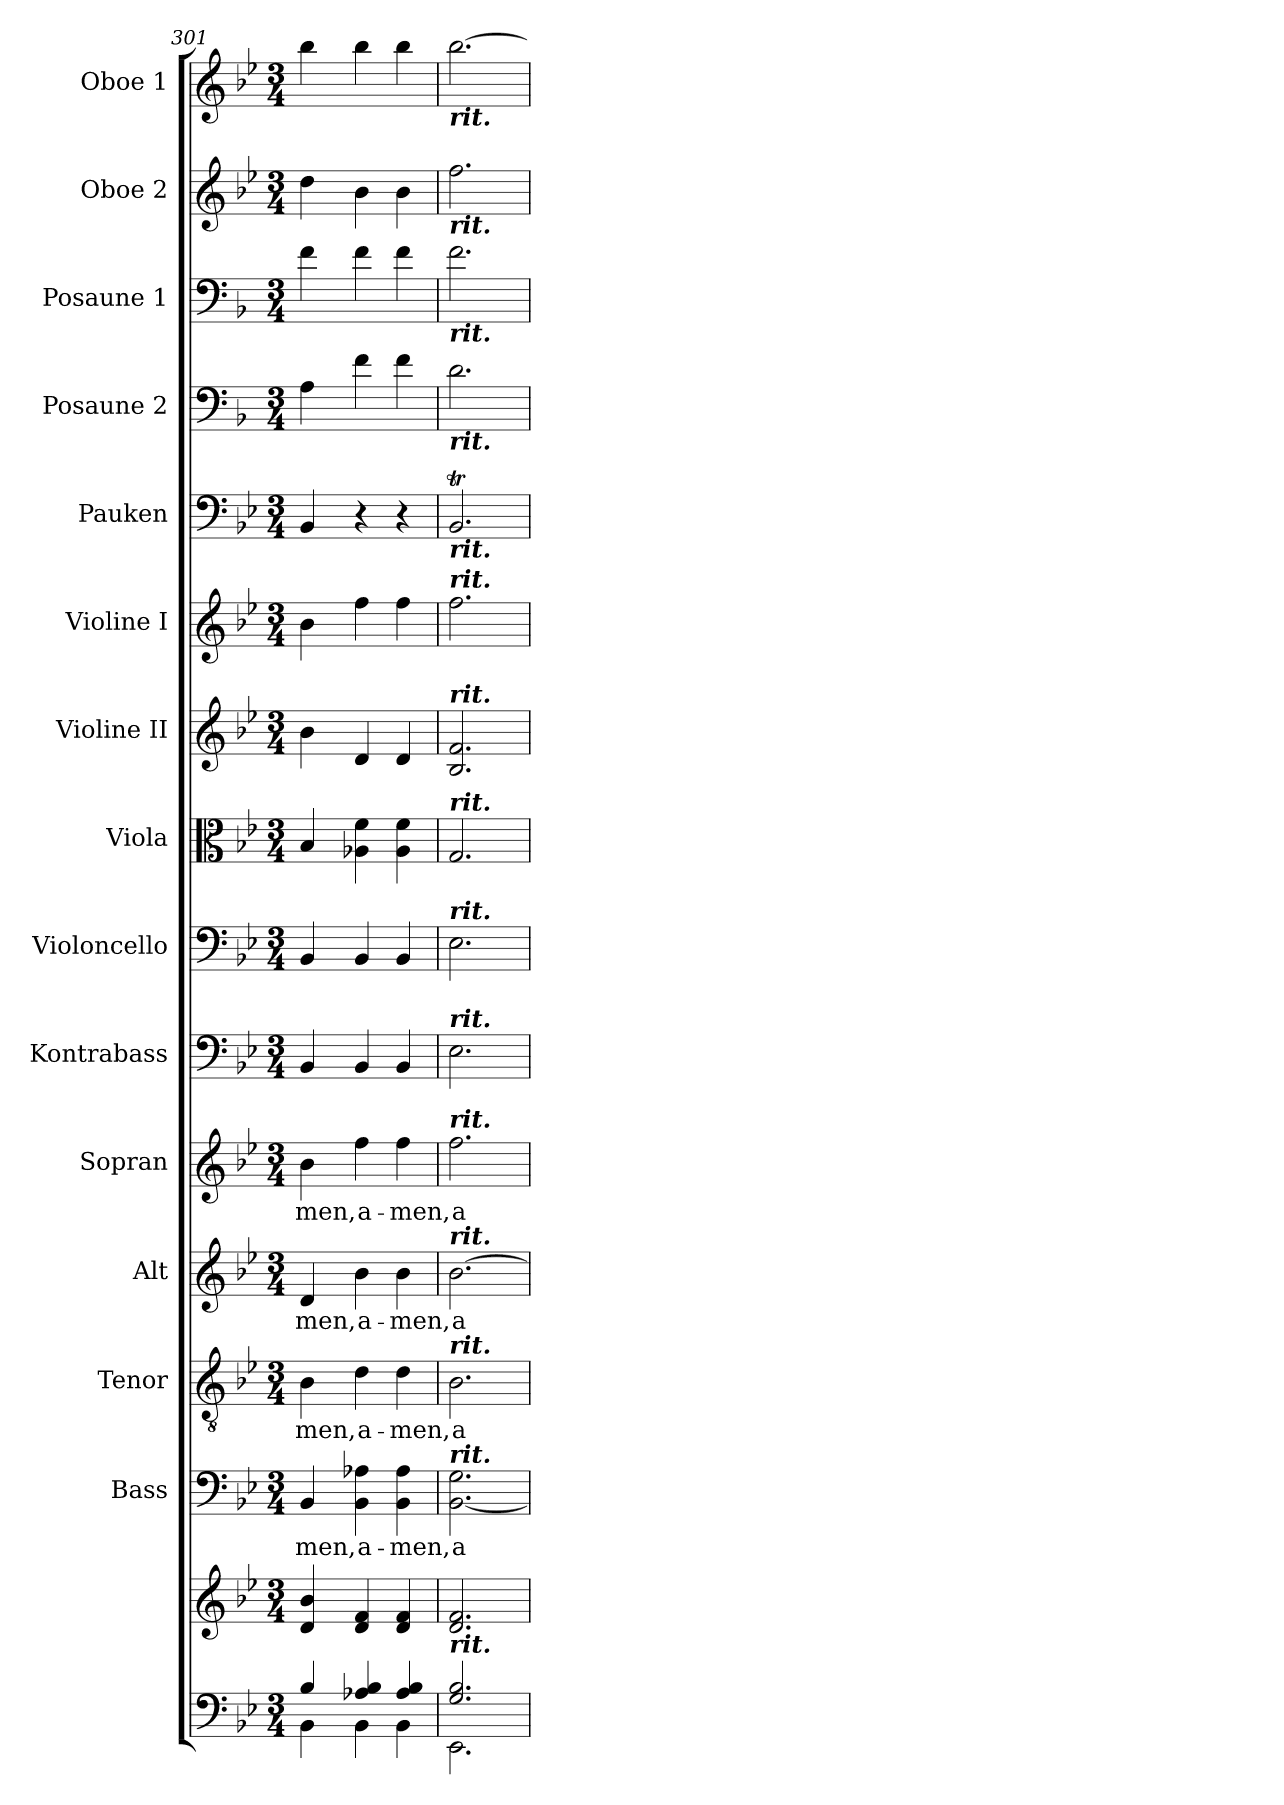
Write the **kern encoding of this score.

**kern	**kern	**kern	**text	**kern	**text	**kern	**text	**kern	**text	**kern	**kern	**kern	**kern	**kern	**kern	**kern	**kern	**kern	**kern
*part15	*part15	*part14	*part14	*part13	*part13	*part12	*part12	*part11	*part11	*part10	*part9	*part8	*part7	*part6	*part5	*part4	*part3	*part2	*part1
*staff16	*staff15	*staff14	*staff14	*staff13	*staff13	*staff12	*staff12	*staff11	*staff11	*staff10	*staff9	*staff8	*staff7	*staff6	*staff5	*staff4	*staff3	*staff2	*staff1
*	*	*I"Bass	*	*I"Tenor	*	*I"Alt	*	*I"Sopran	*	*I"Kontrabass	*I"Violoncello	*I"Viola	*I"Violine II	*I"Violine I	*I"Pauken	*I"Posaune 2	*I"Posaune 1	*I"Oboe 2	*I"Oboe 1
*	*	*I'B.	*	*I'T.	*	*I'A.	*	*I'S.	*	*I'Kb.	*I'Vc.	*I'Vla.	*I'Vl. II	*I'Vl. I	*I'Pk.	*I'Pos. 2	*I'Pos. 1	*I'Ob. 2	*I'Ob. 1
*clefF4	*clefG2	*clefF4	*	*clefGv2	*	*clefG2	*	*clefG2	*	*clefF4	*clefF4	*clefC3	*clefG2	*clefG2	*clefF4	*clefF4	*clefF4	*clefG2	*clefG2
*	*	*	*	*	*	*	*	*	*	*ITrd7c12	*	*	*	*	*	*ITrd4c7	*ITrd4c7	*	*
*k[b-e-]	*k[b-e-]	*k[b-e-]	*	*k[b-e-]	*	*k[b-e-]	*	*k[b-e-]	*	*k[b-e-]	*k[b-e-]	*k[b-e-]	*k[b-e-]	*k[b-e-]	*k[b-e-]	*k[b-e-]	*k[b-e-]	*k[b-e-]	*k[b-e-]
*B-:	*B-:	*B-:	*	*B-:	*	*B-:	*	*B-:	*	*B-:	*B-:	*B-:	*B-:	*B-:	*B-:	*B-:	*B-:	*B-:	*B-:
*M3/4	*M3/4	*M3/4	*	*M3/4	*	*M3/4	*	*M3/4	*	*M3/4	*M3/4	*M3/4	*M3/4	*M3/4	*M3/4	*M3/4	*M3/4	*M3/4	*M3/4
=301	=301	=301	=301	=301	=301	=301	=301	=301	=301	=301	=301	=301	=301	=301	=301	=301	=301	=301	=301
*^	*	*	*	*	*	*	*	*	*	*	*	*	*	*	*	*	*	*	*
!	!	!	!	!LO:LY:b	!	!LO:LY:b	!	!LO:LY:b	!	!LO:LY:b	!	!	!	!	!	!	!	!	!	!
4B-/	4BB-\	4d/ 4b-/	4BB-/	-men,	4B-\	-men,	4d/	-men,	4b-\	-men,	4BBB-/	4BB-/	4B-/	4b-\	4b-\	4BB-/	4D\	4B-\	4dd\	4bb-\
!	!	!	!	!LO:LY:b	!	!LO:LY:b	!	!LO:LY:b	!	!LO:LY:b	!	!	!	!	!	!	!	!	!	!
4A-X/ 4B-/	4BB-\	4d/ 4f/	4BB-\ 4A-X\	a-	4d\	a-	4b-\	a-	4ff\	a-	4BBB-/	4BB-/	4A-X\ 4f\	4d/	4ff\	4r	4B-\	4B-\	4b-\	4bb-\
!	!	!	!	!LO:LY:b	!	!LO:LY:b	!	!LO:LY:b	!	!LO:LY:b	!	!	!	!	!	!	!	!	!	!
4A-/ 4B-/	4BB-\	4d/ 4f/	4BB-\ 4A-\	-men,	4d\	-men,	4b-\	-men,	4ff\	-men,	4BBB-/	4BB-/	4A-\ 4f\	4d/	4ff\	4r	4B-\	4B-\	4b-\	4bb-\
=302	=302	=302	=302	=302	=302	=302	=302	=302	=302	=302	=302	=302	=302	=302	=302	=302	=302	=302	=302	=302
!	!	!	!	!	!	!	!	!	!	!	!	!	!	!	!	!	!	!	!	!LO:TX:b:Bi:t=rit.
!	!	!	!	!	!	!	!	!	!	!	!	!	!	!	!	!	!	!	!LO:TX:b:Bi:t=rit.	!
!	!	!	!	!	!	!	!	!	!	!	!	!	!	!	!	!	!	!LO:TX:b:Bi:t=rit.	!	!
!	!	!	!	!	!	!	!	!	!	!	!	!	!	!	!	!	!LO:TX:b:Bi:t=rit.	!	!	!
!	!	!	!	!	!	!	!	!	!	!	!	!	!	!	!	!LO:TX:b:Bi:t=rit.	!	!	!	!
!	!	!	!	!	!	!	!	!	!	!	!	!	!	!	!LO:TX:a:Bi:t=rit.	!	!	!	!	!
!	!	!	!	!	!	!	!	!	!	!	!	!	!	!LO:TX:a:Bi:t=rit.	!	!	!	!	!	!
!	!	!	!	!	!	!	!	!	!	!	!	!	!LO:TX:a:Bi:t=rit.	!	!	!	!	!	!	!
!	!	!	!	!	!	!	!	!	!	!	!	!LO:TX:a:Bi:t=rit.	!	!	!	!	!	!	!	!
!	!	!	!	!	!	!	!	!	!	!	!LO:TX:a:Bi:t=rit.	!	!	!	!	!	!	!	!	!
!	!	!	!	!	!	!	!	!	!LO:TX:a:Bi:t=rit.	!	!	!	!	!	!	!	!	!	!	!
!	!	!	!	!	!	!	!LO:TX:a:Bi:t=rit.	!	!	!	!	!	!	!	!	!	!	!	!	!
!	!	!	!	!	!LO:TX:a:Bi:t=rit.	!	!	!	!	!	!	!	!	!	!	!	!	!	!	!
!	!	!	!LO:TX:a:Bi:t=rit.	!	!	!	!	!	!	!	!	!	!	!	!	!	!	!	!	!
!	!	!LO:TX:b:Bi:t=rit.	!	!	!	!	!	!	!	!	!	!	!	!	!	!	!	!	!	!
!	!	!	!	!LO:LY:b	!	!LO:LY:b	!	!LO:LY:b	!	!LO:LY:b	!	!	!	!	!	!	!	!	!	!
2.G/ 2.B-/	2.EE-\	2.d/ 2.f/	[<2.BB-\ 2.G\	a-	2.B-\	a-	[2.b-\	a-	2.ff\	a-	2.EE-\	2.E-\	2.G/	2.B-/ 2.f/	2.ff\	2.BB-T/	2.G\	2.B-\	2.ff\	[2.bb-\
*v	*v	*	*	*	*	*	*	*	*	*	*	*	*	*	*	*	*	*	*	*
=	=	=	=	=	=	=	=	=	=	=	=	=	=	=	=	=	=	=	=
*-	*-	*-	*-	*-	*-	*-	*-	*-	*-	*-	*-	*-	*-	*-	*-	*-	*-	*-	*-
